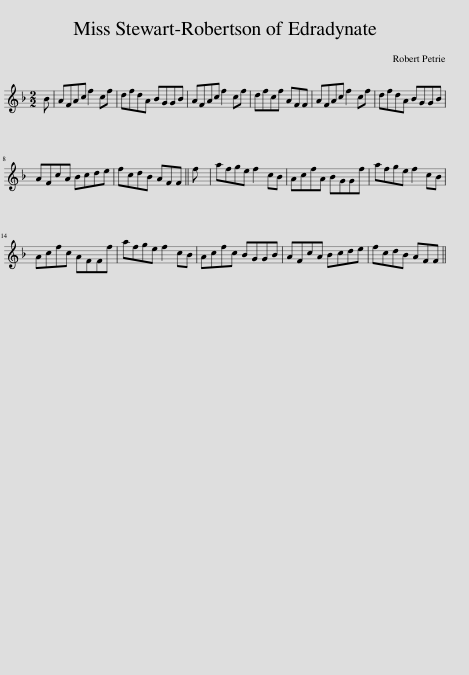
X:1
L:1/8
M:2/2
I:linebreak $
K:F
V:1 treble
V:1
 B | AFAc f2 cf | dfdA BGGB | AFAc f2 cf | dfcf AFF | %5
 AFAc f2 cf | dfdA BGGB |$ AFcA Bcde | fcdB AFF || f | %10
 afge f2 cB | AcfA BGGf | afge f2 cB |$ Acfc AFFf | afge f2 cB | %15
 Acfc BGGB | AFcA Bcde | fcdB AFF || %18
